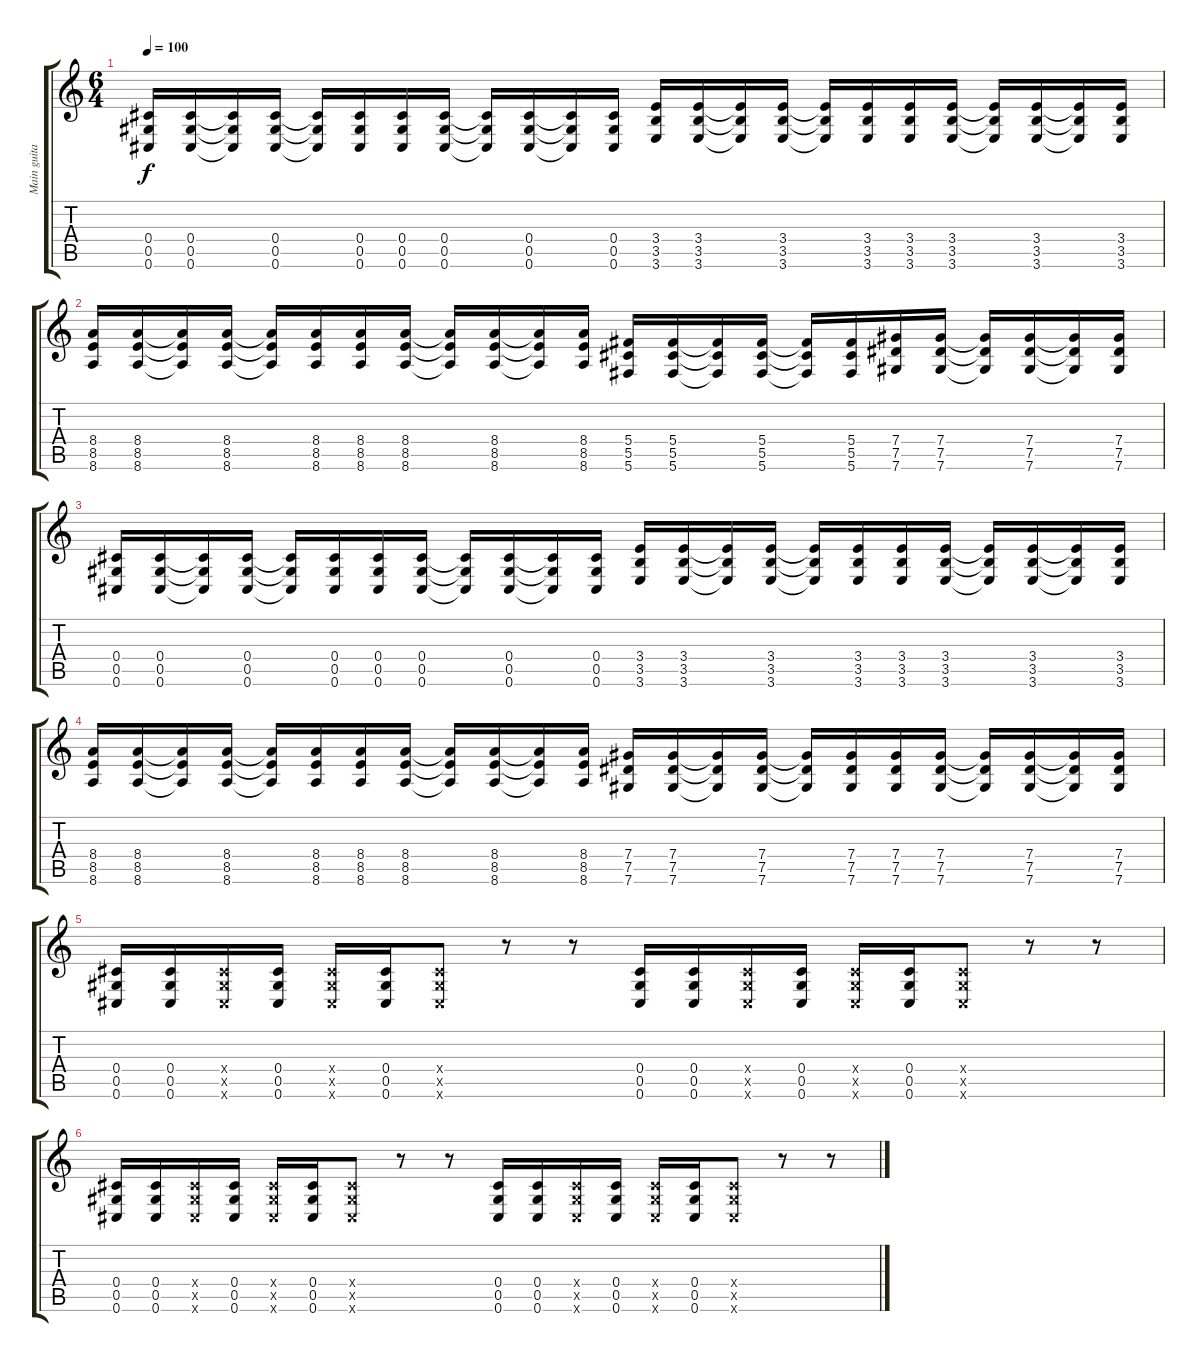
\track ("Main guitar (Brad Delson)" "Main guita") {instrument distortionguitar}
\staff {score tabs}
\tuning (Eb4 Bb3 Gb3 Db3 Ab2 Db2) {hide}
\ts (6 4)
\tempo 100
\clef g2
\ks c
(0.4 0.5 0.6).16{dy f} (0.4 0.5 0.6).16 (0.4{t} 0.5{t} 0.6{t}).16 (0.4 0.5 0.6).16 (0.4{t} 0.5{t} 0.6{t}).16 (0.4 0.5 0.6).16 (0.4 0.5 0.6).16 (0.4 0.5 0.6).16 (0.4{t} 0.5{t} 0.6{t}).16 (0.4 0.5 0.6).16 (0.4{t} 0.5{t} 0.6{t}).16 (0.4 0.5 0.6).16 (3.4 3.5 3.6).16 (3.4 3.5 3.6).16 (3.4{t} 3.5{t} 3.6{t}).16 (3.4 3.5 3.6).16 (3.4{t} 3.5{t} 3.6{t}).16 (3.4 3.5 3.6).16 (3.4 3.5 3.6).16 (3.4 3.5 3.6).16 (3.4{t} 3.5{t} 3.6{t}).16 (3.4 3.5 3.6).16 (3.4{t} 3.5{t} 3.6{t}).16 (3.4 3.5 3.6).16 |
(8.4 8.5 8.6).16 (8.4 8.5 8.6).16 (8.4{t} 8.5{t} 8.6{t}).16 (8.4 8.5 8.6).16 (8.4{t} 8.5{t} 8.6{t}).16 (8.4 8.5 8.6).16 (8.4 8.5 8.6).16 (8.4 8.5 8.6).16 (8.4{t} 8.5{t} 8.6{t}).16 (8.4 8.5 8.6).16 (8.4{t} 8.5{t} 8.6{t}).16 (8.4 8.5 8.6).16 (5.4 5.5 5.6).16 (5.4 5.5 5.6).16 (5.4{t} 5.5{t} 5.6{t}).16 (5.4 5.5 5.6).16 (5.4{t} 5.5{t} 5.6{t}).16 (5.4 5.5 5.6).16 (7.4 7.5 7.6).16 (7.4 7.5 7.6).16 (7.4{t} 7.5{t} 7.6{t}).16 (7.4 7.5 7.6).16 (7.4{t} 7.5{t} 7.6{t}).16 (7.4 7.5 7.6).16 |
(0.4 0.5 0.6).16 (0.4 0.5 0.6).16 (0.4{t} 0.5{t} 0.6{t}).16 (0.4 0.5 0.6).16 (0.4{t} 0.5{t} 0.6{t}).16 (0.4 0.5 0.6).16 (0.4 0.5 0.6).16 (0.4 0.5 0.6).16 (0.4{t} 0.5{t} 0.6{t}).16 (0.4 0.5 0.6).16 (0.4{t} 0.5{t} 0.6{t}).16 (0.4 0.5 0.6).16 (3.4 3.5 3.6).16 (3.4 3.5 3.6).16 (3.4{t} 3.5{t} 3.6{t}).16 (3.4 3.5 3.6).16 (3.4{t} 3.5{t} 3.6{t}).16 (3.4 3.5 3.6).16 (3.4 3.5 3.6).16 (3.4 3.5 3.6).16 (3.4{t} 3.5{t} 3.6{t}).16 (3.4 3.5 3.6).16 (3.4{t} 3.5{t} 3.6{t}).16 (3.4 3.5 3.6).16 |
(8.4 8.5 8.6).16 (8.4 8.5 8.6).16 (8.4{t} 8.5{t} 8.6{t}).16 (8.4 8.5 8.6).16 (8.4{t} 8.5{t} 8.6{t}).16 (8.4 8.5 8.6).16 (8.4 8.5 8.6).16 (8.4 8.5 8.6).16 (8.4{t} 8.5{t} 8.6{t}).16 (8.4 8.5 8.6).16 (8.4{t} 8.5{t} 8.6{t}).16 (8.4 8.5 8.6).16 (7.4 7.5 7.6).16 (7.4 7.5 7.6).16 (7.4{t} 7.5{t} 7.6{t}).16 (7.4 7.5 7.6).16 (7.4{t} 7.5{t} 7.6{t}).16 (7.4 7.5 7.6).16 (7.4 7.5 7.6).16 (7.4 7.5 7.6).16 (7.4{t} 7.5{t} 7.6{t}).16 (7.4 7.5 7.6).16 (7.4{t} 7.5{t} 7.6{t}).16 (7.4 7.5 7.6).16 |
(0.4 0.5 0.6).16 (0.4 0.5 0.6).16 (0.4{x} 0.5{x} 0.6{x}).16 (0.4 0.5 0.6).16 (0.4{x} 0.5{x} 0.6{x}).16 (0.4 0.5 0.6).16 (0.4{x} 0.5{x} 0.6{x}).8 r.8 r.8 (0.4 0.5 0.6).16 (0.4 0.5 0.6).16 (0.4{x} 0.5{x} 0.6{x}).16 (0.4 0.5 0.6).16 (0.4{x} 0.5{x} 0.6{x}).16 (0.4 0.5 0.6).16 (0.4{x} 0.5{x} 0.6{x}).8 r.8 r.8 |
(0.4 0.5 0.6).16 (0.4 0.5 0.6).16 (0.4{x} 0.5{x} 0.6{x}).16 (0.4 0.5 0.6).16 (0.4{x} 0.5{x} 0.6{x}).16 (0.4 0.5 0.6).16 (0.4{x} 0.5{x} 0.6{x}).8 r.8 r.8 (0.4 0.5 0.6).16 (0.4 0.5 0.6).16 (0.4{x} 0.5{x} 0.6{x}).16 (0.4 0.5 0.6).16 (0.4{x} 0.5{x} 0.6{x}).16 (0.4 0.5 0.6).16 (0.4{x} 0.5{x} 0.6{x}).8 r.8 r.8
